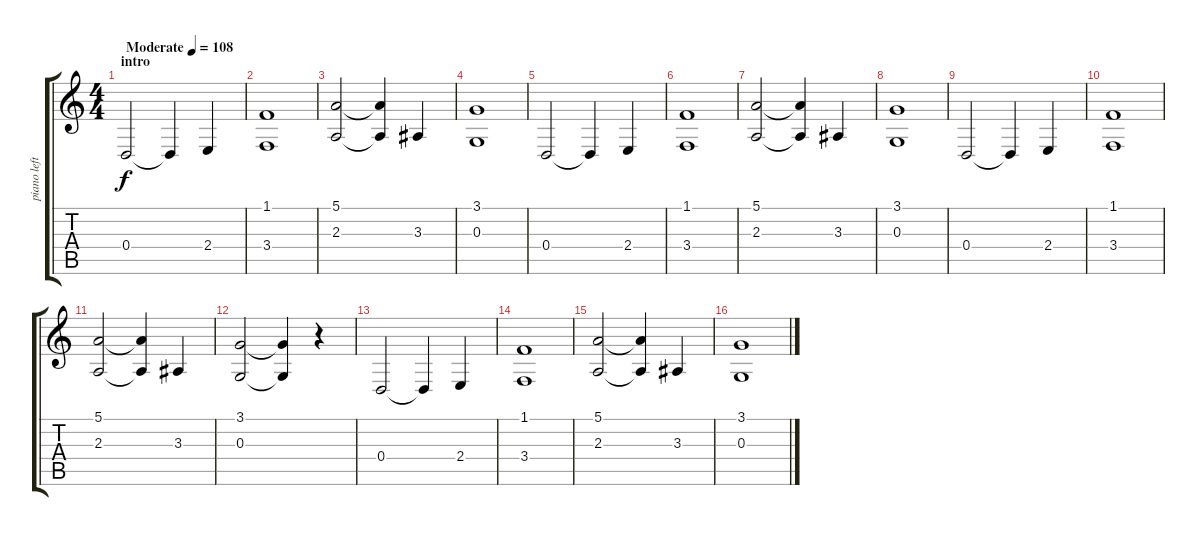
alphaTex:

\track ("piano left" "piano left") {instrument electricgrandpiano}
\staff {score tabs}
\tuning (E4 B3 G3 D3 A2 E2) {hide}
\ts (4 4)
\section ("" "intro ")
\tempo (108 "Moderate")
\clef g2
\ks c
0.4.2{dy f instrument electricgrandpiano} 0.4{t}.4 2.4.4 |
(1.1 3.4).1 |
(5.1 2.3).2 (5.1{t} 2.3{t}).4 3.3.4 |
(3.1 0.3).1 |
0.4.2 0.4{t}.4 2.4.4 |
(1.1 3.4).1 |
(5.1 2.3).2 (5.1{t} 2.3{t}).4 3.3.4 |
(3.1 0.3).1 |
0.4.2 0.4{t}.4 2.4.4 |
(1.1 3.4).1 |
(5.1 2.3).2 (5.1{t} 2.3{t}).4 3.3.4 |
(3.1 0.3).2 (3.1{t} 0.3{t}).4 r.4 |
0.4.2 0.4{t}.4 2.4.4 |
(1.1 3.4).1 |
(5.1 2.3).2 (5.1{t} 2.3{t}).4 3.3.4 |
(3.1 0.3).1
